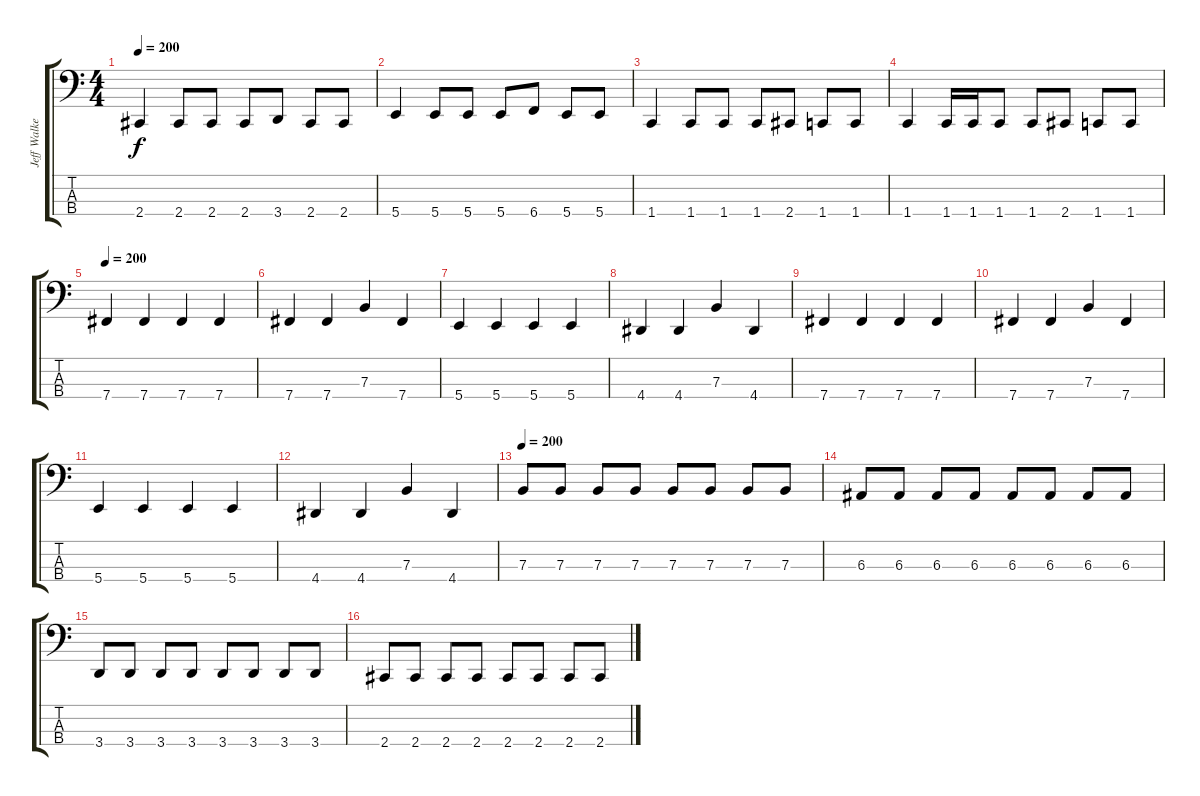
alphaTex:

\track ("Jeff Walker" "Jeff Walke") {instrument electricbasspick}
\staff {score tabs}
\tuning (D2 A1 E1 B0) {hide}
\ts (4 4)
\tempo 200
\clef f4
\ks c
2.4.4{dy f} 2.4.8 2.4.8 2.4.8 3.4.8 2.4.8 2.4.8 |
5.4.4 5.4.8 5.4.8 5.4.8 6.4.8 5.4.8 5.4.8 |
1.4.4 1.4.8 1.4.8 1.4.8 2.4.8 1.4.8 1.4.8 |
1.4.4 1.4.16 1.4.16 1.4.8 1.4.8 2.4.8 1.4.8 1.4.8 |
\tempo 200
7.4.4 7.4.4 7.4.4 7.4.4 |
7.4.4 7.4.4 7.3.4 7.4.4 |
5.4.4 5.4.4 5.4.4 5.4.4 |
4.4.4 4.4.4 7.3.4 4.4.4 |
7.4.4 7.4.4 7.4.4 7.4.4 |
7.4.4 7.4.4 7.3.4 7.4.4 |
5.4.4 5.4.4 5.4.4 5.4.4 |
4.4.4 4.4.4 7.3.4 4.4.4 |
\tempo 200
7.3.8 7.3.8 7.3.8 7.3.8 7.3.8 7.3.8 7.3.8 7.3.8 |
6.3.8 6.3.8 6.3.8 6.3.8 6.3.8 6.3.8 6.3.8 6.3.8 |
3.4.8 3.4.8 3.4.8 3.4.8 3.4.8 3.4.8 3.4.8 3.4.8 |
2.4.8 2.4.8 2.4.8 2.4.8 2.4.8 2.4.8 2.4.8 2.4.8
